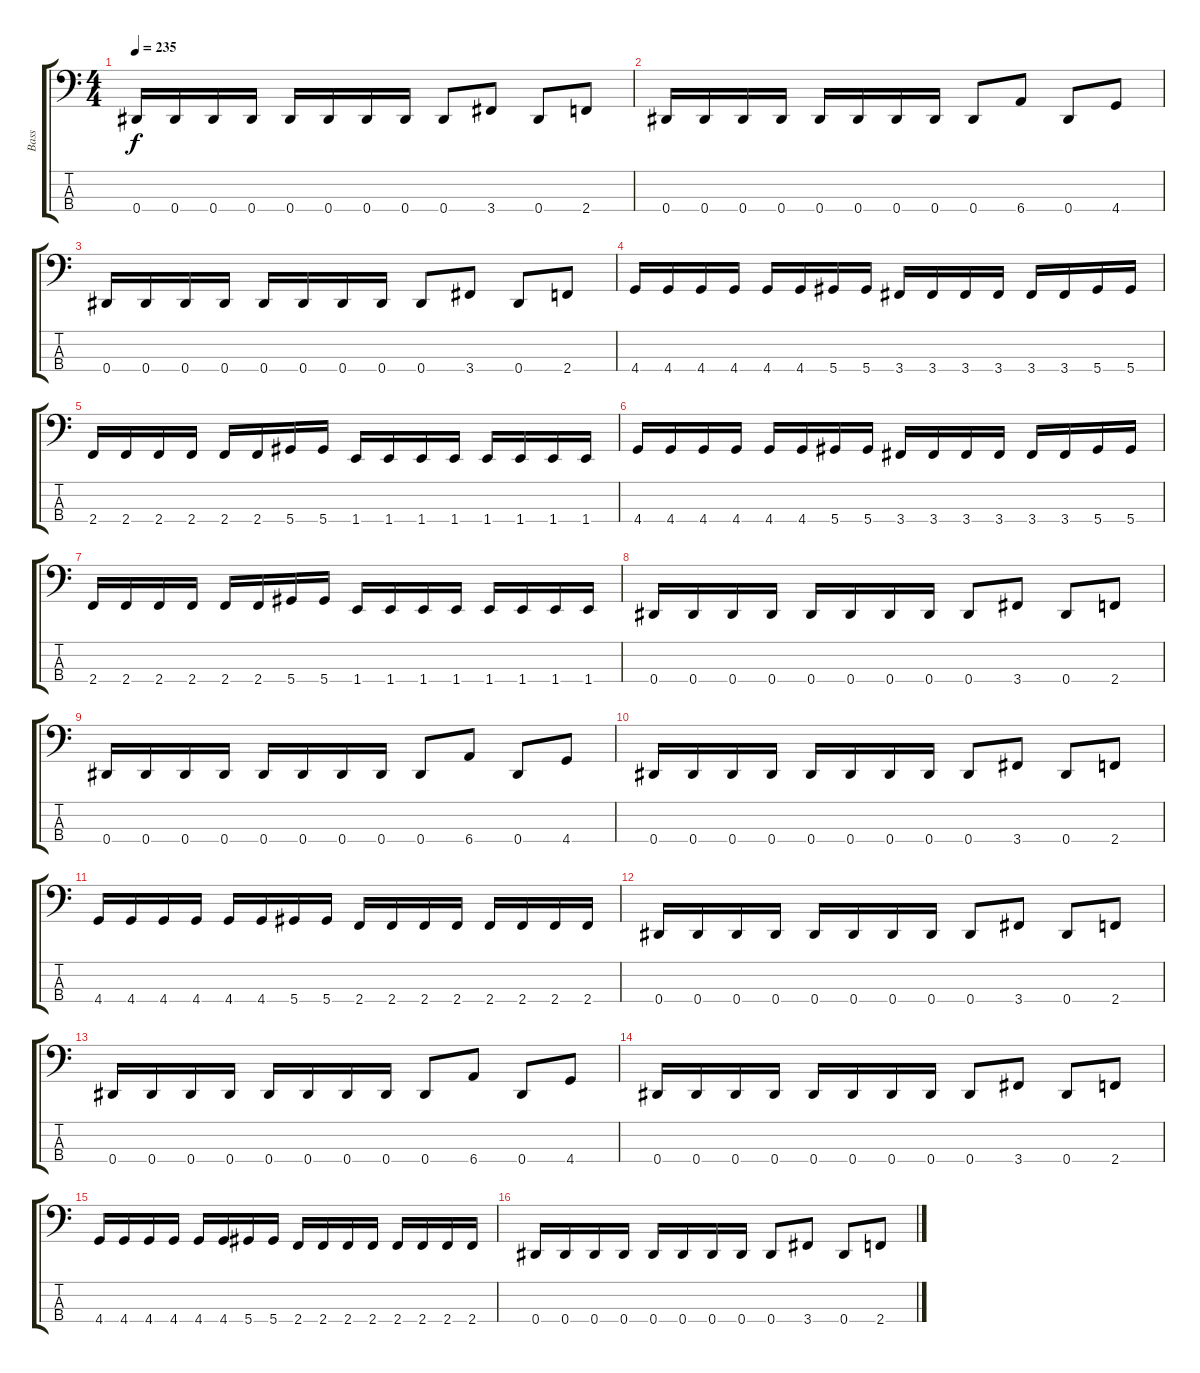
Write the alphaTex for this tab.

\track ("Bass" "Bass") {instrument electricbassfinger}
\staff {score tabs}
\tuning (Gb2 Db2 Ab1 Eb1) {hide}
\ts (4 4)
\tempo 235
\clef f4
\ks c
0.4.16{dy f} 0.4.16 0.4.16 0.4.16 0.4.16 0.4.16 0.4.16 0.4.16 0.4.8 3.4.8 0.4.8 2.4.8 |
0.4.16 0.4.16 0.4.16 0.4.16 0.4.16 0.4.16 0.4.16 0.4.16 0.4.8 6.4.8 0.4.8 4.4.8 |
0.4.16 0.4.16 0.4.16 0.4.16 0.4.16 0.4.16 0.4.16 0.4.16 0.4.8 3.4.8 0.4.8 2.4.8 |
4.4.16 4.4.16 4.4.16 4.4.16 4.4.16 4.4.16 5.4.16 5.4.16 3.4.16 3.4.16 3.4.16 3.4.16 3.4.16 3.4.16 5.4.16 5.4.16 |
2.4.16 2.4.16 2.4.16 2.4.16 2.4.16 2.4.16 5.4.16 5.4.16 1.4.16 1.4.16 1.4.16 1.4.16 1.4.16 1.4.16 1.4.16 1.4.16 |
4.4.16 4.4.16 4.4.16 4.4.16 4.4.16 4.4.16 5.4.16 5.4.16 3.4.16 3.4.16 3.4.16 3.4.16 3.4.16 3.4.16 5.4.16 5.4.16 |
2.4.16 2.4.16 2.4.16 2.4.16 2.4.16 2.4.16 5.4.16 5.4.16 1.4.16 1.4.16 1.4.16 1.4.16 1.4.16 1.4.16 1.4.16 1.4.16 |
0.4.16 0.4.16 0.4.16 0.4.16 0.4.16 0.4.16 0.4.16 0.4.16 0.4.8 3.4.8 0.4.8 2.4.8 |
0.4.16 0.4.16 0.4.16 0.4.16 0.4.16 0.4.16 0.4.16 0.4.16 0.4.8 6.4.8 0.4.8 4.4.8 |
0.4.16 0.4.16 0.4.16 0.4.16 0.4.16 0.4.16 0.4.16 0.4.16 0.4.8 3.4.8 0.4.8 2.4.8 |
4.4.16 4.4.16 4.4.16 4.4.16 4.4.16 4.4.16 5.4.16 5.4.16 2.4.16 2.4.16 2.4.16 2.4.16 2.4.16 2.4.16 2.4.16 2.4.16 |
0.4.16 0.4.16 0.4.16 0.4.16 0.4.16 0.4.16 0.4.16 0.4.16 0.4.8 3.4.8 0.4.8 2.4.8 |
0.4.16 0.4.16 0.4.16 0.4.16 0.4.16 0.4.16 0.4.16 0.4.16 0.4.8 6.4.8 0.4.8 4.4.8 |
0.4.16 0.4.16 0.4.16 0.4.16 0.4.16 0.4.16 0.4.16 0.4.16 0.4.8 3.4.8 0.4.8 2.4.8 |
4.4.16 4.4.16 4.4.16 4.4.16 4.4.16 4.4.16 5.4.16 5.4.16 2.4.16 2.4.16 2.4.16 2.4.16 2.4.16 2.4.16 2.4.16 2.4.16 |
0.4.16 0.4.16 0.4.16 0.4.16 0.4.16 0.4.16 0.4.16 0.4.16 0.4.8 3.4.8 0.4.8 2.4.8
